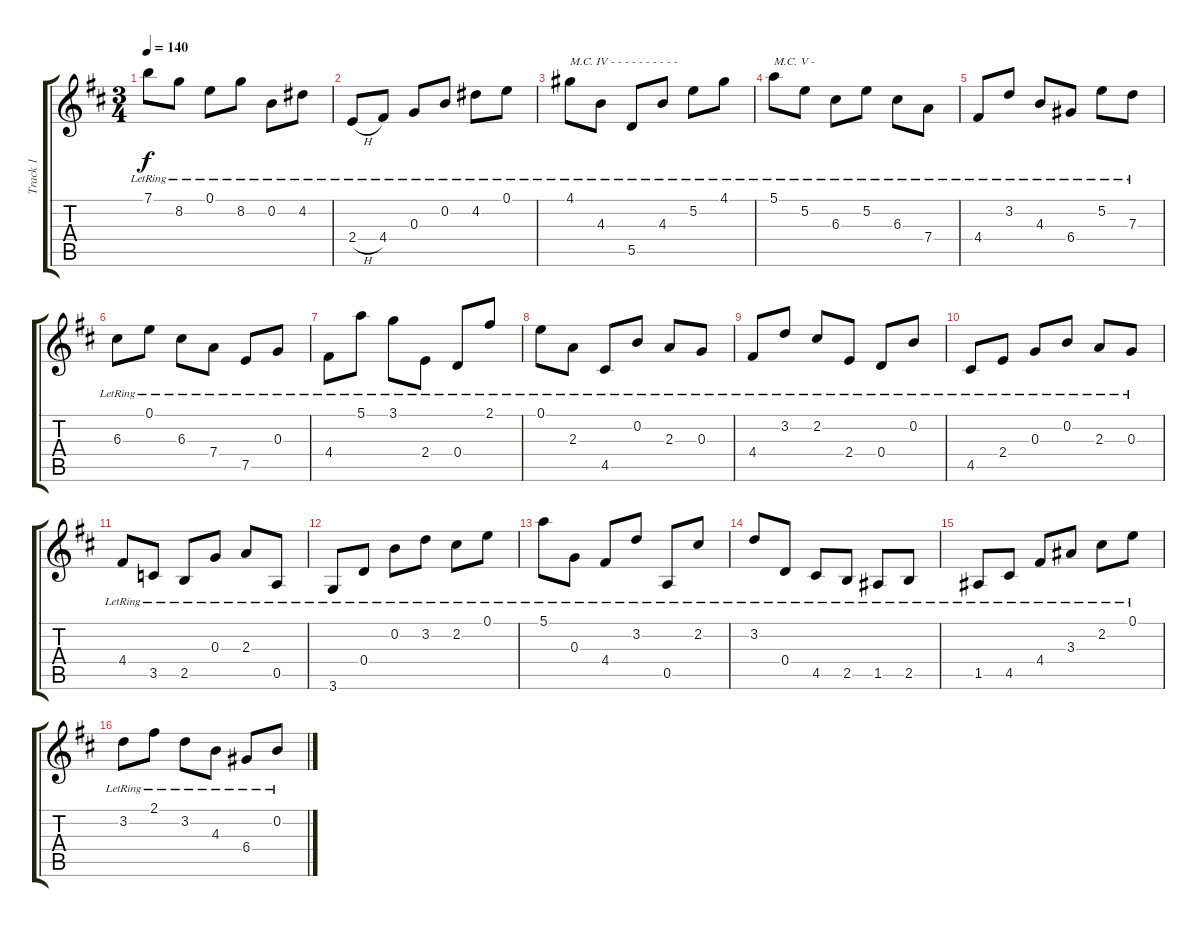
\track ("Track 1" "Track 1") {instrument acousticguitarnylon}
\staff {score tabs}
\tuning (E4 B3 G3 D3 A2 E2) {hide}
\ts (3 4)
\tempo 140
\clef g2
\ks bminor
7.1{lr}.8{dy f} 8.2{lr}.8 0.1{lr}.8 8.2{lr}.8 0.2{lr}.8 4.2{lr}.8 |
2.4{h lr}.8 4.4{lr}.8 0.3{lr}.8 0.2{lr}.8 4.2{lr}.8 0.1{lr}.8 |
4.1{lr}.8{txt "M.C. IV - - - - - - - - - -"} 4.3{lr}.8 5.5{lr}.8 4.3{lr}.8 5.2{lr}.8 4.1{lr}.8 |
5.1{lr}.8{txt "M.C. V - "} 5.2{lr}.8 6.3{lr}.8 5.2{lr}.8 6.3{lr}.8 7.4{lr}.8 |
4.4{lr}.8 3.2{lr}.8 4.3{lr}.8 6.4{lr}.8 5.2{lr}.8 7.3{lr}.8 |
6.3{lr}.8 0.1{lr}.8 6.3{lr}.8 7.4{lr}.8 7.5{lr}.8 0.3{lr}.8 |
4.4{lr}.8 5.1{lr}.8 3.1{lr}.8 2.4{lr}.8 0.4{lr}.8 2.1{lr}.8 |
0.1{lr}.8 2.3{lr}.8 4.5{lr}.8 0.2{lr}.8 2.3{lr}.8 0.3{lr}.8 |
4.4{lr}.8 3.2{lr}.8 2.2{lr}.8 2.4{lr}.8 0.4{lr}.8 0.2{lr}.8 |
4.5{lr}.8 2.4{lr}.8 0.3{lr}.8 0.2{lr}.8 2.3{lr}.8 0.3{lr}.8 |
4.4{lr}.8 3.5{lr}.8 2.5{lr}.8 0.3{lr}.8 2.3{lr}.8 0.5{lr}.8 |
3.6{lr}.8 0.4{lr}.8 0.2{lr}.8 3.2{lr}.8 2.2{lr}.8 0.1{lr}.8 |
5.1{lr}.8 0.3{lr}.8 4.4{lr}.8 3.2{lr}.8 0.5{lr}.8 2.2{lr}.8 |
3.2{lr}.8 0.4{lr}.8 4.5{lr}.8 2.5{lr}.8 1.5{lr}.8 2.5{lr}.8 |
1.5{lr}.8 4.5{lr}.8 4.4{lr}.8 3.3{lr}.8 2.2{lr}.8 0.1{lr}.8 |
3.2{lr}.8 2.1{lr}.8 3.2{lr}.8 4.3{lr}.8 6.4{lr}.8 0.2{lr}.8
